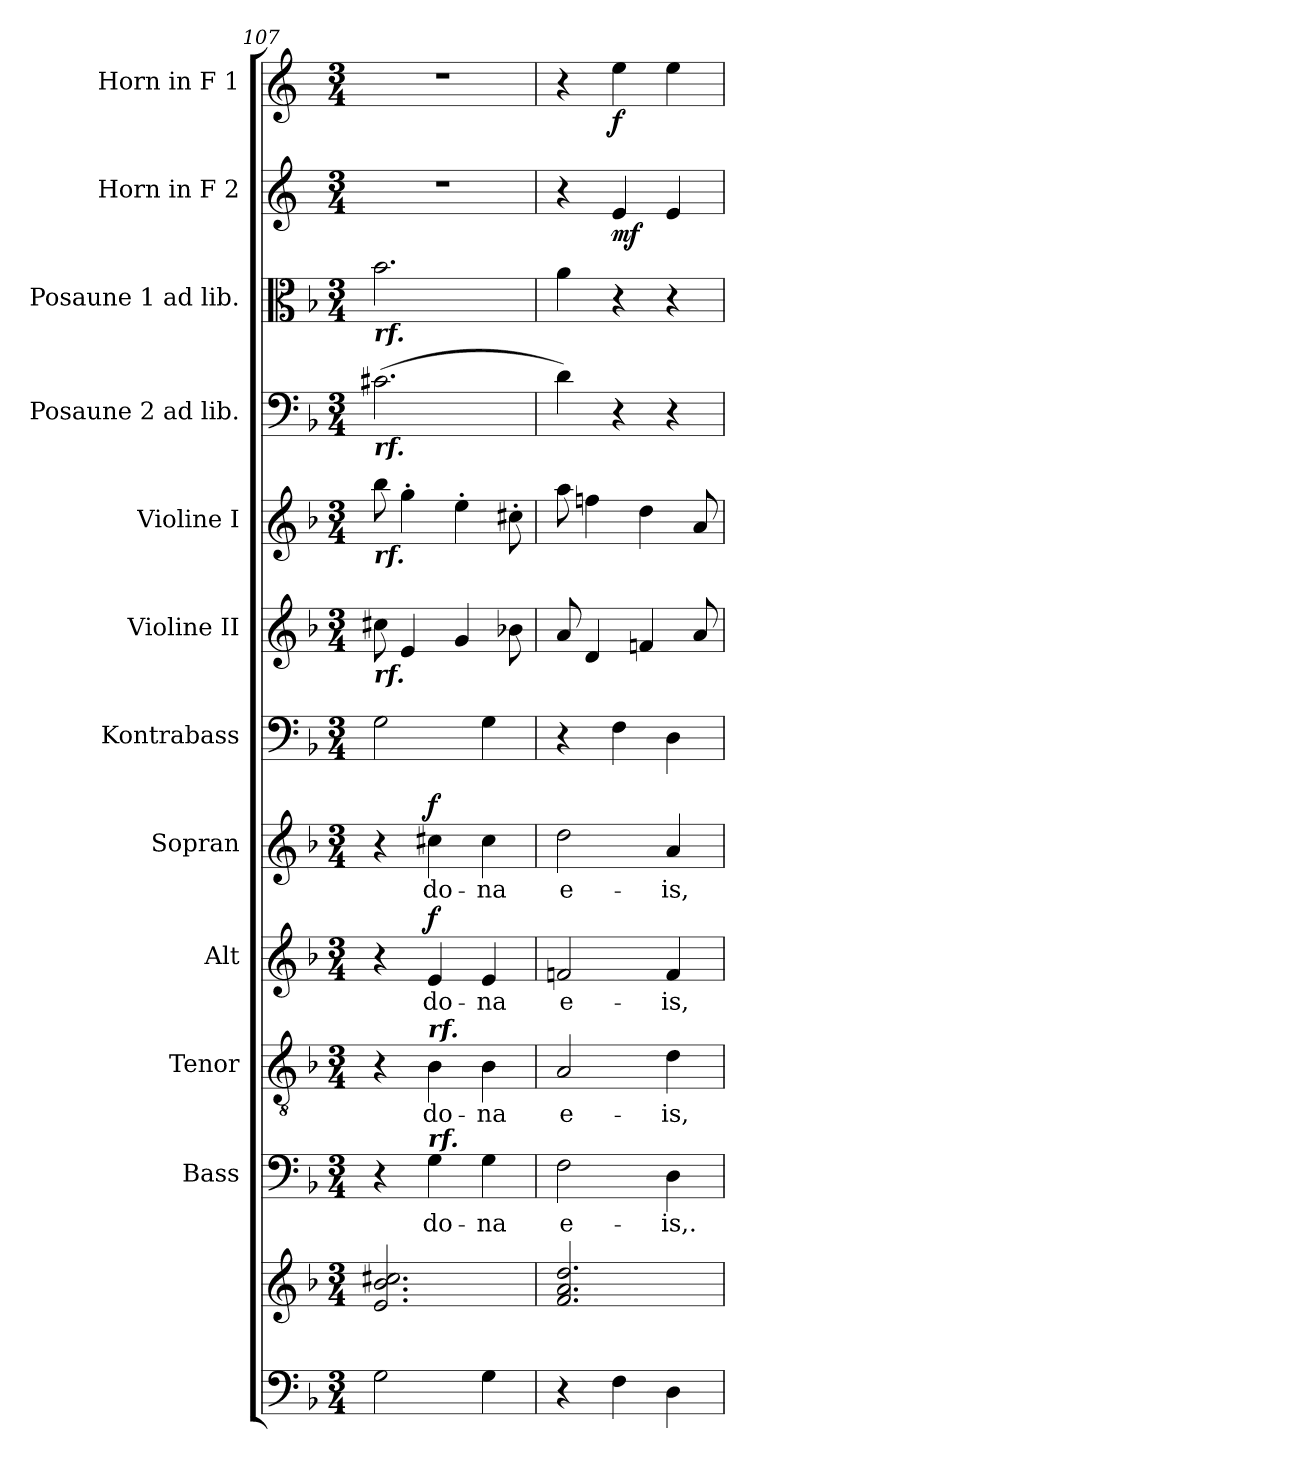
**kern	**kern	**dynam	**kern	**text	**kern	**text	**kern	**text	**dynam	**kern	**text	**dynam	**kern	**dynam	**kern	**kern	**kern	**kern	**kern	**dynam	**kern	**dynam
*part12	*part12	*part12	*part11	*part11	*part10	*part10	*part9	*part9	*part9	*part8	*part8	*part8	*part7	*part7	*part6	*part5	*part4	*part3	*part2	*part2	*part1	*part1
*staff13	*staff12	*staff12/13	*staff11	*staff11	*staff10	*staff10	*staff9	*staff9	*staff9	*staff8	*staff8	*staff8	*staff7	*staff7	*staff6	*staff5	*staff4	*staff3	*staff2	*staff2	*staff1	*staff1
*	*	*	*I"Bass	*	*I"Tenor	*	*I"Alt	*	*	*I"Sopran	*	*	*I"Kontrabass	*	*I"Violine II	*I"Violine I	*I"Posaune 2 ad lib.	*I"Posaune 1 ad lib.	*I"Horn in F 2	*	*I"Horn in F 1	*
*	*	*	*I'B.	*	*I'T.	*	*I'A.	*	*	*I'S.	*	*	*I'Kb.	*	*I'Vl. II	*I'Vl. I	*I'Pos. 2	*I'Pos. 1	*I'Hrn. F 2	*	*I'Hrn. F 1	*
*clefF4	*clefG2	*	*clefF4	*	*clefGv2	*	*clefG2	*	*	*clefG2	*	*	*clefF4	*	*clefG2	*clefG2	*clefF4	*clefC3	*clefG2	*	*clefG2	*
*	*	*	*	*	*	*	*	*	*	*	*	*	*ITrd7c12	*	*	*	*	*	*ITrd4c7	*	*ITrd4c7	*
*k[b-]	*k[b-]	*	*k[b-]	*	*k[b-]	*	*k[b-]	*	*	*k[b-]	*	*	*k[b-]	*	*k[b-]	*k[b-]	*k[b-]	*k[b-]	*k[b-]	*	*k[b-]	*
*F:	*F:	*	*F:	*	*F:	*	*F:	*	*	*F:	*	*	*F:	*	*F:	*F:	*F:	*F:	*F:	*	*F:	*
*M3/4	*M3/4	*	*M3/4	*	*M3/4	*	*M3/4	*	*	*M3/4	*	*	*M3/4	*	*M3/4	*M3/4	*M3/4	*M3/4	*M3/4	*	*M3/4	*
=107	=107	=107	=107	=107	=107	=107	=107	=107	=107	=107	=107	=107	=107	=107	=107	=107	=107	=107	=107	=107	=107	=107
!	!	!	!	!	!	!	!	!	!	!	!	!	!	!	!	!	!	!LO:TX:b:Bi:t=rf.	!	!	!	!
!	!	!	!	!	!	!	!	!	!	!	!	!	!	!	!	!	!LO:TX:b:Bi:t=rf.	!	!	!	!	!
!	!	!	!	!	!	!	!	!	!	!	!	!	!	!	!	!LO:TX:b:Bi:t=rf.	!	!	!	!	!	!
!	!	!	!	!	!	!	!	!	!	!	!	!	!	!	!LO:TX:b:Bi:t=rf.	!	!	!	!	!	!	!
!	!	!LO:DY:a=2	!	!	!	!	!	!	!	!	!	!	!	!LO:DY:b	!	!	!	!	!	!	!	!
2G\	2.e/ 2.b-/ 2.cc#X/	pf	4r	.	4r	.	4r	.	.	4r	.	.	2GG\	pf	8cc#X\	8bb-\	(>2.c#X\	2.b-\	2.r	.	2.r	.
.	.	.	.	.	.	.	.	.	.	.	.	.	.	.	4e/	4gg'>\	.	.	.	.	.	.
!	!	!	!	!	!LO:TX:a:Bi:t=rf.	!	!	!	!	!	!	!	!	!	!	!	!	!	!	!	!	!
!	!	!	!LO:TX:a:Bi:t=rf.	!	!	!	!	!	!	!	!	!	!	!	!	!	!	!	!	!	!	!
!	!	!	!	!LO:LY:b	!	!LO:LY:b	!	!LO:LY:b	!LO:DY:a	!	!LO:LY:b	!LO:DY:a	!	!	!	!	!	!	!	!	!	!
.	.	.	4G\	do-	4B-\	do-	4e/	do-	f	4cc#X\	do-	f	.	.	.	.	.	.	.	.	.	.
.	.	.	.	.	.	.	.	.	.	.	.	.	.	.	4g/	4ee'>\	.	.	.	.	.	.
!	!	!	!	!LO:LY:b	!	!LO:LY:b	!	!LO:LY:b	!	!	!LO:LY:b	!	!	!	!	!	!	!	!	!	!	!
4G\	.	.	4G\	-na	4B-\	-na	4e/	-na	.	4cc#\	-na	.	4GG\	.	.	.	.	.	.	.	.	.
.	.	.	.	.	.	.	.	.	.	.	.	.	.	.	8b-X\	8cc#X'>\	.	.	.	.	.	.
=108	=108	=108	=108	=108	=108	=108	=108	=108	=108	=108	=108	=108	=108	=108	=108	=108	=108	=108	=108	=108	=108	=108
!	!	!	!	!LO:LY:b	!	!LO:LY:b	!	!LO:LY:b	!	!	!LO:LY:b	!	!	!	!	!	!	!	!	!	!	!
4r	2.f/ 2.a/ 2.dd/	.	2F\	e-	2A/	e-	2fn/	e-	.	2dd\	e-	.	4r	.	8a/	8aa\	4d\)	4a\	4r	.	4r	.
.	.	.	.	.	.	.	.	.	.	.	.	.	.	.	4d/	4ffn\	.	.	.	.	.	.
!	!	!	!	!	!	!	!	!	!	!	!	!	!	!	!	!	!	!	!	!LO:DY:b	!	!LO:DY:b
4F\	.	.	.	.	.	.	.	.	.	.	.	.	4FF\	.	.	.	4r	4r	4A/	mf	4a\	f
.	.	.	.	.	.	.	.	.	.	.	.	.	.	.	4fn/	4dd\	.	.	.	.	.	.
!	!	!	!	!LO:LY:b	!	!LO:LY:b	!	!LO:LY:b	!	!	!LO:LY:b	!	!	!	!	!	!	!	!	!	!	!
4D\	.	.	4D\	-is,.	4d\	-is,	4f/	-is,	.	4a/	-is,	.	4DD\	.	.	.	4r	4r	4A/	.	4a\	.
.	.	.	.	.	.	.	.	.	.	.	.	.	.	.	8a/	8a/	.	.	.	.	.	.
=	=	=	=	=	=	=	=	=	=	=	=	=	=	=	=	=	=	=	=	=	=	=
*-	*-	*-	*-	*-	*-	*-	*-	*-	*-	*-	*-	*-	*-	*-	*-	*-	*-	*-	*-	*-	*-	*-
